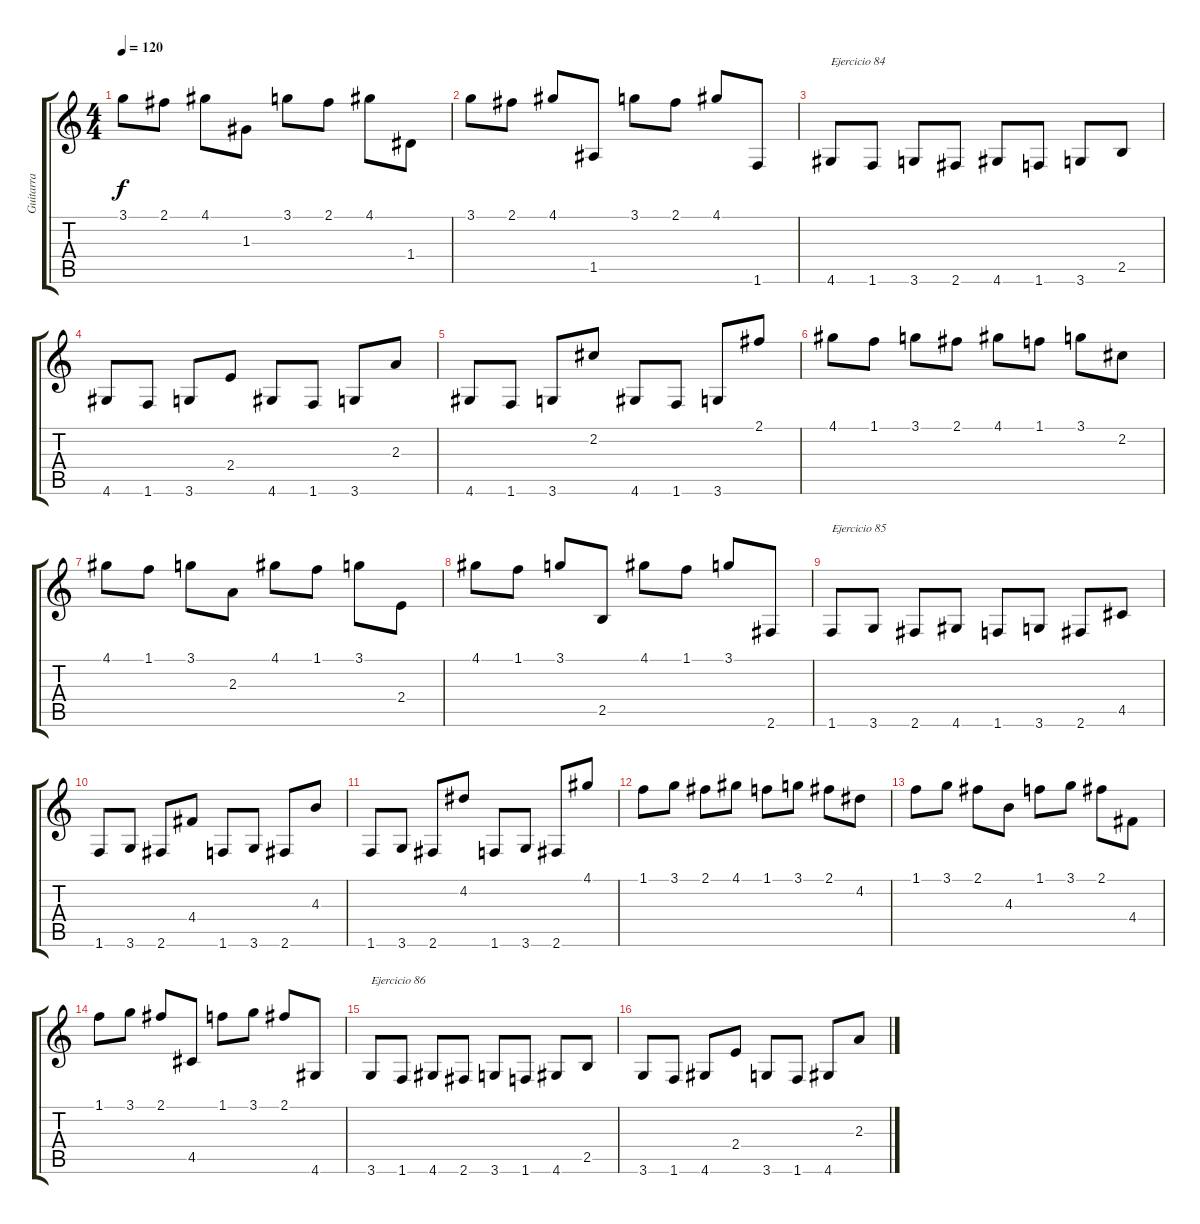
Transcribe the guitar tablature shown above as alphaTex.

\track ("Guitarra " "Guitarra ") {instrument acousticguitarnylon}
\staff {score tabs}
\tuning (E4 B3 G3 D3 A2 E2) {hide}
\ts (4 4)
\tempo 120
\clef g2
\ks c
3.1.8{dy f} 2.1.8 4.1.8 1.3.8 3.1.8 2.1.8 4.1.8 1.4.8 |
3.1.8 2.1.8 4.1.8 1.5.8 3.1.8 2.1.8 4.1.8 1.6.8 |
4.6.8{txt "Ejercicio 84"} 1.6.8 3.6.8 2.6.8 4.6.8 1.6.8 3.6.8 2.5.8 |
4.6.8 1.6.8 3.6.8 2.4.8 4.6.8 1.6.8 3.6.8 2.3.8 |
4.6.8 1.6.8 3.6.8 2.2.8 4.6.8 1.6.8 3.6.8 2.1.8 |
4.1.8 1.1.8 3.1.8 2.1.8 4.1.8 1.1.8 3.1.8 2.2.8 |
4.1.8 1.1.8 3.1.8 2.3.8 4.1.8 1.1.8 3.1.8 2.4.8 |
4.1.8 1.1.8 3.1.8 2.5.8 4.1.8 1.1.8 3.1.8 2.6.8 |
1.6.8{txt "Ejercicio 85"} 3.6.8 2.6.8 4.6.8 1.6.8 3.6.8 2.6.8 4.5.8 |
1.6.8 3.6.8 2.6.8 4.4.8 1.6.8 3.6.8 2.6.8 4.3.8 |
1.6.8 3.6.8 2.6.8 4.2.8 1.6.8 3.6.8 2.6.8 4.1.8 |
1.1.8 3.1.8 2.1.8 4.1.8 1.1.8 3.1.8 2.1.8 4.2.8 |
1.1.8 3.1.8 2.1.8 4.3.8 1.1.8 3.1.8 2.1.8 4.4.8 |
1.1.8 3.1.8 2.1.8 4.5.8 1.1.8 3.1.8 2.1.8 4.6.8 |
3.6.8{txt "Ejercicio 86"} 1.6.8 4.6.8 2.6.8 3.6.8 1.6.8 4.6.8 2.5.8 |
3.6.8 1.6.8 4.6.8 2.4.8 3.6.8 1.6.8 4.6.8 2.3.8
